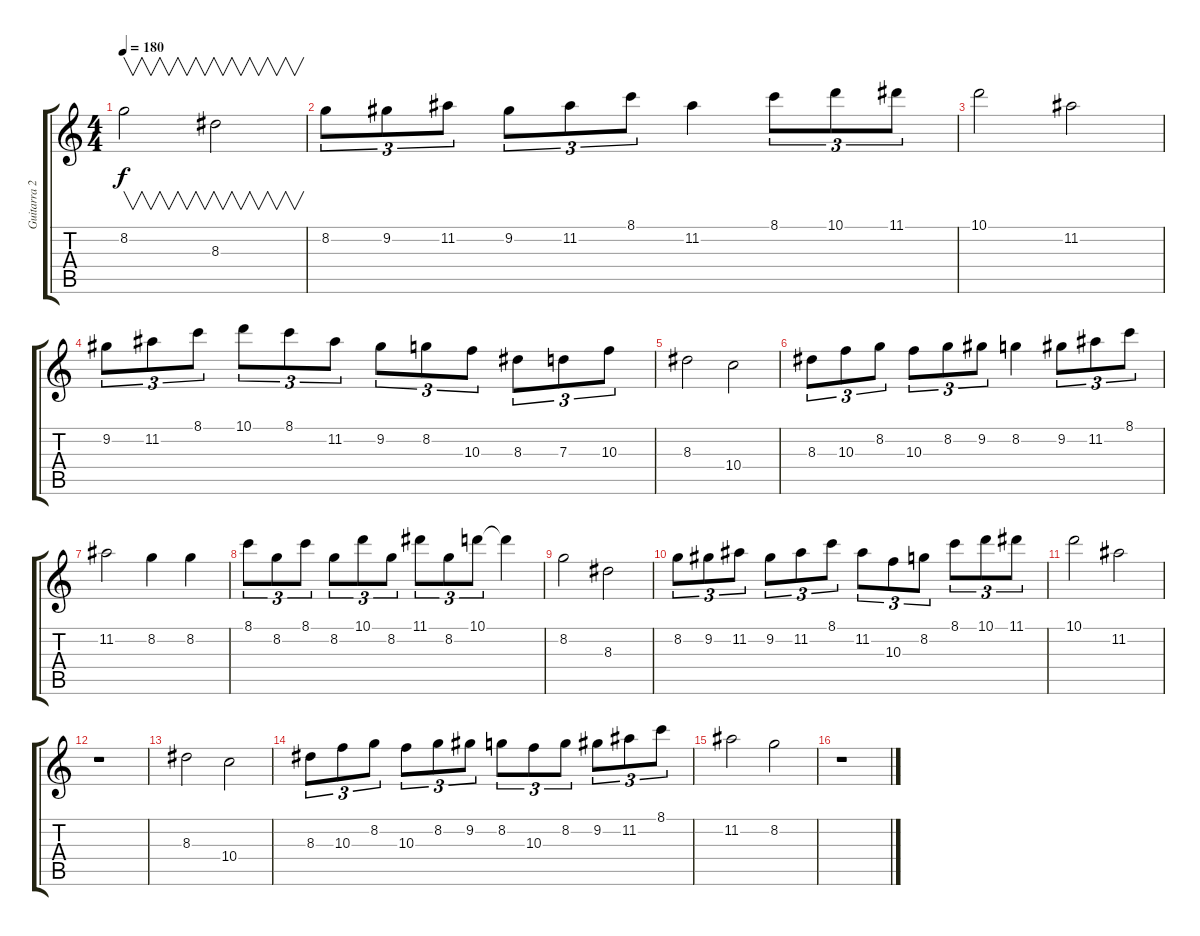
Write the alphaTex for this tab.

\track ("Guitarra 2 (Lider 2)" "Guitarra 2") {instrument overdrivenguitar}
\staff {score tabs}
\tuning (E4 B3 G3 D3 A2 E2) {hide}
\ts (4 4)
\tempo 180
\clef g2
\ks c
8.2.2{v dy f} 8.3.2{v} |
8.2.8{tu (3 2)} 9.2.8{tu (3 2)} 11.2.8{tu (3 2)} 9.2.8{tu (3 2)} 11.2.8{tu (3 2)} 8.1.8{tu (3 2)} 11.2.4 8.1.8{tu (3 2)} 10.1.8{tu (3 2)} 11.1.8{tu (3 2)} |
10.1.2 11.2.2 |
9.2.8{tu (3 2)} 11.2.8{tu (3 2)} 8.1.8{tu (3 2)} 10.1.8{tu (3 2)} 8.1.8{tu (3 2)} 11.2.8{tu (3 2)} 9.2.8{tu (3 2)} 8.2.8{tu (3 2)} 10.3.8{tu (3 2)} 8.3.8{tu (3 2)} 7.3.8{tu (3 2)} 10.3.8{tu (3 2)} |
8.3.2 10.4.2 |
8.3.8{tu (3 2)} 10.3.8{tu (3 2)} 8.2.8{tu (3 2)} 10.3.8{tu (3 2)} 8.2.8{tu (3 2)} 9.2.8{tu (3 2)} 8.2.4 9.2.8{tu (3 2)} 11.2.8{tu (3 2)} 8.1.8{tu (3 2)} |
11.2.2 8.2.4 8.2.4 |
8.1.8{tu (3 2)} 8.2.8{tu (3 2)} 8.1.8{tu (3 2)} 8.2.8{tu (3 2)} 10.1.8{tu (3 2)} 8.2.8{tu (3 2)} 11.1.8{tu (3 2)} 8.2.8{tu (3 2)} 10.1.8{tu (3 2)} 10.1{t}.4 |
8.2.2 8.3.2 |
8.2.8{tu (3 2)} 9.2.8{tu (3 2)} 11.2.8{tu (3 2)} 9.2.8{tu (3 2)} 11.2.8{tu (3 2)} 8.1.8{tu (3 2)} 11.2.8{tu (3 2)} 10.3.8{tu (3 2)} 8.2.8{tu (3 2)} 8.1.8{tu (3 2)} 10.1.8{tu (3 2)} 11.1.8{tu (3 2)} |
10.1.2 11.2.2 |
r.1 |
8.3.2 10.4.2 |
8.3.8{tu (3 2)} 10.3.8{tu (3 2)} 8.2.8{tu (3 2)} 10.3.8{tu (3 2)} 8.2.8{tu (3 2)} 9.2.8{tu (3 2)} 8.2.8{tu (3 2)} 10.3.8{tu (3 2)} 8.2.8{tu (3 2)} 9.2.8{tu (3 2)} 11.2.8{tu (3 2)} 8.1.8{tu (3 2)} |
11.2.2 8.2.2 |
r.1
